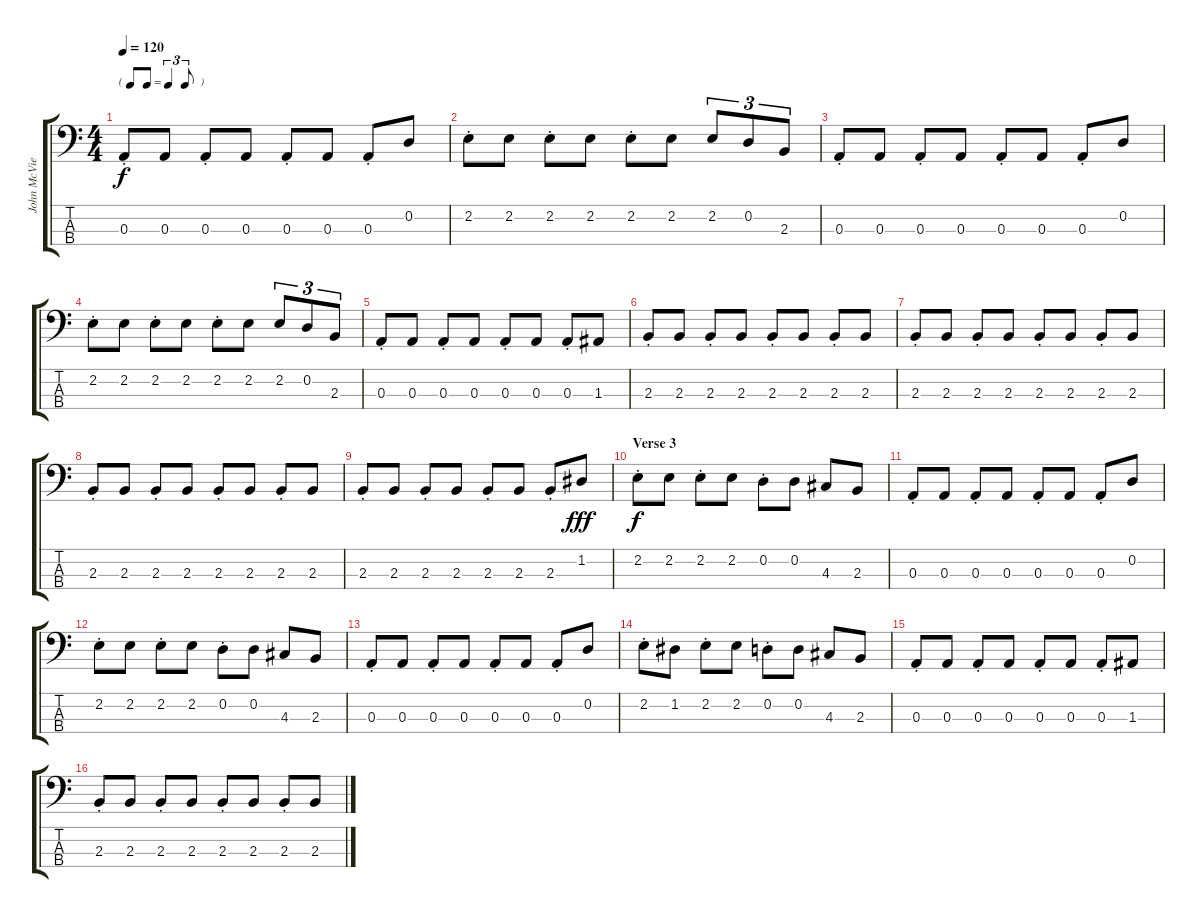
\track ("John McVie - Bass" "John McVie") {instrument electricbassfinger}
\staff {score tabs}
\tuning (G2 D2 A1 E1) {hide}
\ts (4 4)
\tf triplet8th
\tempo 120
\clef f4
\ks c
0.3{st}.8{dy f} 0.3.8 0.3{st}.8 0.3.8 0.3{st}.8 0.3.8 0.3{st}.8 0.2.8 |
2.2{st}.8 2.2.8 2.2{st}.8 2.2.8 2.2{st}.8 2.2.8 2.2.8{tu (3 2)} 0.2.8{tu (3 2)} 2.3.8{tu (3 2)} |
0.3{st}.8 0.3.8 0.3{st}.8 0.3.8 0.3{st}.8 0.3.8 0.3{st}.8 0.2.8 |
2.2{st}.8 2.2.8 2.2{st}.8 2.2.8 2.2{st}.8 2.2.8 2.2.8{tu (3 2)} 0.2.8{tu (3 2)} 2.3.8{tu (3 2)} |
0.3{st}.8 0.3.8 0.3{st}.8 0.3.8 0.3{st}.8 0.3.8 0.3{st}.8 1.3.8 |
2.3{st}.8 2.3.8 2.3{st}.8 2.3.8 2.3{st}.8 2.3.8 2.3{st}.8 2.3.8 |
2.3{st}.8 2.3.8 2.3{st}.8 2.3.8 2.3{st}.8 2.3.8 2.3{st}.8 2.3.8 |
2.3{st}.8 2.3.8 2.3{st}.8 2.3.8 2.3{st}.8 2.3.8 2.3{st}.8 2.3.8 |
2.3{st}.8 2.3.8 2.3{st}.8 2.3.8 2.3{st}.8 2.3.8 2.3{st}.8 1.2.8{dy fff} |
\section ("" "Verse 3")
2.2{st}.8{dy f} 2.2.8 2.2{st}.8 2.2.8 0.2{st}.8 0.2.8 4.3.8 2.3.8 |
0.3{st}.8 0.3.8 0.3{st}.8 0.3.8 0.3{st}.8 0.3.8 0.3{st}.8 0.2.8 |
2.2{st}.8 2.2.8 2.2{st}.8 2.2.8 0.2{st}.8 0.2.8 4.3.8 2.3.8 |
0.3{st}.8 0.3.8 0.3{st}.8 0.3.8 0.3{st}.8 0.3.8 0.3{st}.8 0.2.8 |
2.2{st}.8 1.2.8 2.2{st}.8 2.2.8 0.2{st}.8 0.2.8 4.3.8 2.3.8 |
0.3{st}.8 0.3.8 0.3{st}.8 0.3.8 0.3{st}.8 0.3.8 0.3{st}.8 1.3.8 |
2.3{st}.8 2.3.8 2.3{st}.8 2.3.8 2.3{st}.8 2.3.8 2.3{st}.8 2.3.8
